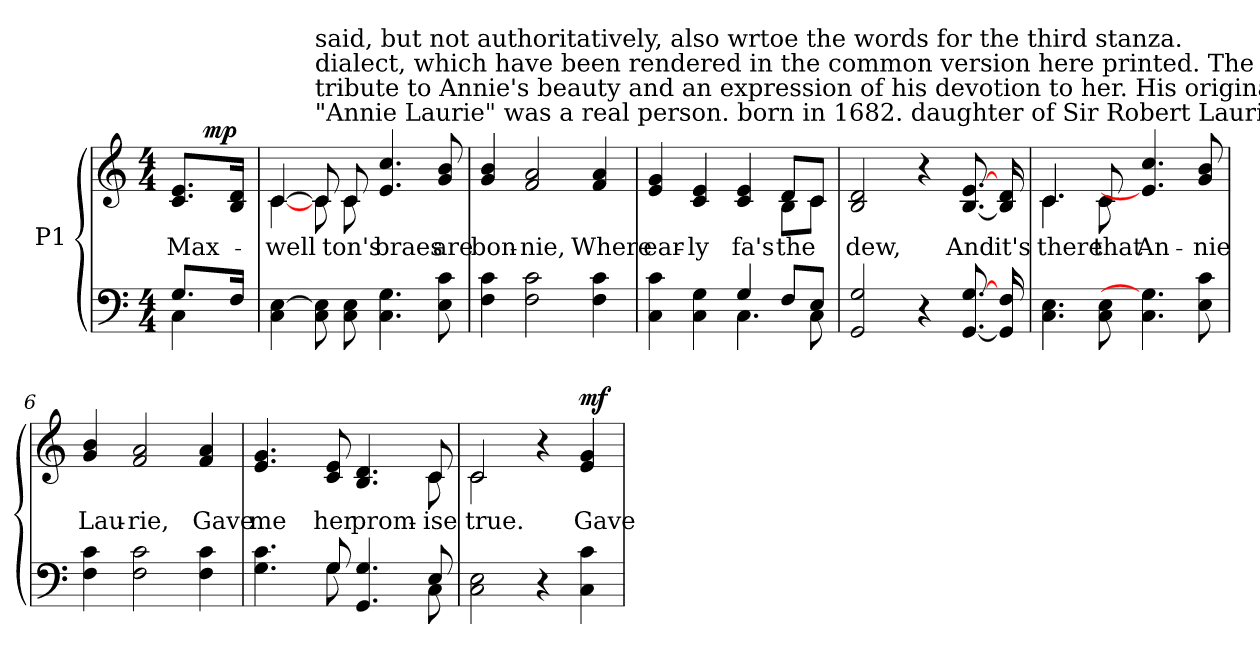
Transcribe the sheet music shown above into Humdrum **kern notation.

**kern	**kern	**text	**dynam
*part1	*part1	*part1	*part1
*staff2	*staff1	*staff1	*staff1/2
*I"P1	*	*	*
!!LO:PB:g=z
*clefF4	*clefG2	*	*
*k[]	*k[]	*	*
*C:	*C:	*	*
*M4/4	*M4/4	*	*
=	=	=	=
*^	*	*	*
!	!	!LO:TX:a:i:t=Andante	!	!
!	!	!	!LO:LY:b:color=#000000	!
*	*	*^	*	*
8.Gi/L	4Ci\	8.ci/ 8.eiL	16ryy	Max-	.
.	.	.	64ryy	.	.
.	.	.	256..ryy	.	.
.	.	.	8ryy	.	mp
16Fi/Jk	.	16Bi/ 16diJk	.	.	.
.	.	.	32ryy	.	.
.	.	.	128ryy	.	.
.	.	.	1024ryy	.	.
*v	*v	*	*	*	*
=1	=1	=1	=1	=1
*^	*	*	*	*
!	!	!	!	!LO:LY:b:color=#000000	!
*v	*v	*	*	*	*
4Ci\ [4Ei	[4ci/	[4ci\	-well	.
!	!LO:TX:a:t="Annie Laurie" was a real person. born in 1682. daughter of Sir Robert Laurie.  The words were written by Willianm Douglass as a	!	!	!
!	!LO:TX:t=tribute to Annie's beauty and an expression of his devotion to her.  His original words, for the first two stanzas only, were in Scotch	!	!	!
!	!LO:TX:t=dialect, which have been rendered in the common version here printed.  The music was written in 1847 by Lady John Scott who it is	!	!	!
!	!LO:TX:t=said, but not authoritatively, also wrtoe the words for the third stanza.	!	!	!
8Ci\ 8Ei]	8ci/]	8ci\	.	.
!	!	!	!LO:LY:b:color=#000000	!
8Ci\ 8Ei	8ci/	8ci\	ton's	.
!	!	!	!LO:LY:b:color=#000000	!
4.Ci\ 4.Gi	4.ei/ 4.cci	2ryy	braes	.
!	!	!	!LO:LY:b:color=#000000	!
8Ei\ 8ci	8gi/ 8bi	.	are	.
*	*v	*v	*	*
=2	=2	=2	=2
!	!	!LO:LY:b:color=#000000	!
4Fi\ 4ci	4gi/ 4bi	bon-	.
!	!	!LO:LY:b:color=#000000	!
2Fi\ 2ci	2fi/ 2ai	-nie,	.
!	!	!LO:LY:b:color=#000000	!
4Fi\ 4ci	4fi/ 4ai	Where	.
=3	=3	=3	=3
*^	*	*	*
!	!	!	!LO:LY:b:color=#000000	!
*	*	*^	*	*
4Ci\ 4ci	2ryy	4ei/ 4gi	2ryy	ear-	.
!	!	!	!	!LO:LY:b:color=#000000	!
4Ci\ 4Gi	.	4ci/ 4ei	.	-ly	.
!	!	!	!	!LO:LY:b:color=#000000	!
4Gi/	4.Ci\	4ci/ 4ei	4ryy	fa's	.
!	!	!	!	!LO:LY:b:color=#000000	!
8Fi/L	.	8di/L	8Bi\L	the	.
8Ei/J	8Ci\	8ci/J	8ci\J	.	.
*v	*v	*	*	*	*
*	*v	*v	*	*
=4	=4	=4	=4
*^	*^	*	*
!	!	!	!	!LO:LY:b:color=#000000	!
*v	*v	*	*	*	*
*	*v	*v	*	*
2GGi/ 2Gi	2Bi/ 2di	dew,	.
4r	4r	.	.
!	!	!LO:LY:b:color=#000000	!
[8.GGi/ [8.Gi	[8.Bi/ [8.ei	And	.
!	!	!LO:LY:b:color=#000000	!
16GGi/] 16Fi	16Bi/] 16di	it's	.
!!LO:LB:g=z
=5	=5	=5	=5
!	!	!LO:LY:b:color=#000000	!
*	*^	*	*
4.Ci\ 4.Ei	4.ci/	4.ci\	there	.
!	!	!	!LO:LY:b:color=#000000	!
8Ci\ 8Ei	8ci/	8ci\	that	.
!	!	!	!LO:LY:b:color=#000000	!
4.Ci\ 4.Gi]	4.ei/] 4.cci	2ryy	An-	.
!	!	!	!LO:LY:b:color=#000000	!
8Ei\ 8ci	8gi/ 8bi	.	-nie	.
*	*v	*v	*	*
=6	=6	=6	=6
!	!	!LO:LY:b:color=#000000	!
4Fi\ 4ci	4gi/ 4bi	Lau-	.
!	!	!LO:LY:b:color=#000000	!
2Fi\ 2ci	2fi/ 2ai	-rie,	.
!	!	!LO:LY:b:color=#000000	!
4Fi\ 4ci	4fi/ 4ai	Gave	.
=7	=7	=7	=7
*^	*	*	*
!	!	!	!LO:LY:b:color=#000000	!
*	*	*^	*	*
4.Gi\ 4.ci	4ryy	4.ei/ 4.gi	2ryy	me	.
.	8ryy	.	.	.	.
!	!	!	!	!LO:LY:b:color=#000000	!
8Gi/	8Gi\	8ci/ 8ei	.	her	.
!	!	!	!	!LO:LY:b:color=#000000	!
4.GGi/ 4.Gi	4.ryy	4.Bi/ 4.di	4ryy	prom-	.
.	.	.	8ryy	.	.
!	!	!	!	!LO:LY:b:color=#000000	!
8Ei/	8Ci\	8ci/	8ci\	-ise	.
*v	*v	*	*	*	*
=8	=8	=8	=8	=8
*^	*	*	*	*
!	!	!	!	!LO:LY:b:color=#000000	!
*v	*v	*	*	*	*
2Ci\ 2Ei	2ci/	2ci\	true.	.
4r	4r	2ryy	.	.
!	!	!	!LO:LY:b:color=#000000	!
4Ci\ 4ci	4ei/ 4gi	.	Gave	mf
*	*v	*v	*	*
=	=	=	=
*-	*-	*-	*-
